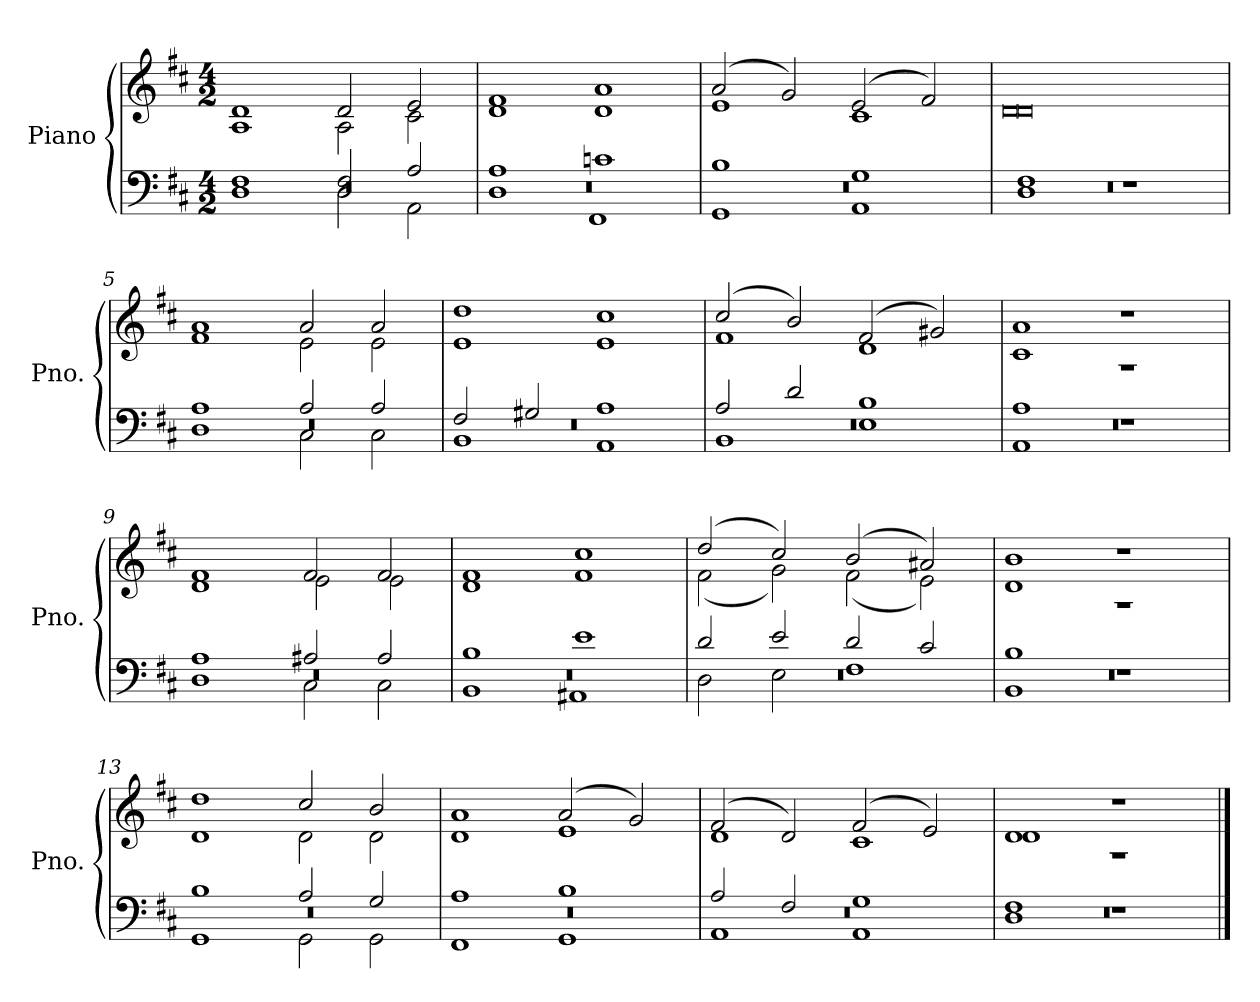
**kern	**kern
*part1	*part1
*staff2	*staff1
*I"Piano	*
*I'Pno.	*
*clefF4	*clefG2
*k[f#c#]	*k[f#c#]
*M4/2	*M4/2
*MM240	*MM240
=1	=1
*^	*^
*	*^	*	*
0r	1F#	1D	1d	1A
.	2F#/	2D\	2d/	2A\
.	2A/	2AA\	2e/	2c#\
=2	=2	=2	=2	=2
0r	1A	1D	1f#	1d
.	1cn	1FF#	1a	1d
=3	=3	=3	=3	=3
0r	1B	1GG	(2a/	1e
.	.	.	2g/)	.
.	1G	1AA	(2e/	1c#
.	.	.	2f#/)	.
=4	=4	=4	=4	=4
0r	1F#	1D	0d	0d
.	1r	1r	.	.
=5	=5	=5	=5	=5
0r	1A	1D	1a	1f#
.	2A/	2C#\	2a/	2e\
.	2A/	2C#\	2a/	2e\
=6	=6	=6	=6	=6
0r	2F#/	1BB	1dd	1e
.	2G#X/	.	.	.
.	1A	1AA	1cc#	1e
=7	=7	=7	=7	=7
0r	2A/	1BB	(2cc#/	1f#
.	2d/	.	2b/)	.
.	1B	1E	(2f#/	1d
.	.	.	2g#X/)	.
=8	=8	=8	=8	=8
0r	1A	1AA	1a	1c#
.	1r	1r	1r	1r
!!LO:LB:g=z	!!
=9	=9	=9	=9	=9
0r	1A	1D	1f#	1d
.	2A#X/	2C#\	2f#/	2e\
.	2A#/	2C#\	2f#/	2e\
=10	=10	=10	=10	=10
0r	1B	1BB	1f#	1d
.	1e	1AA#X	1cc#	1f#
=11	=11	=11	=11	=11
0r	2d/	2D\	(2dd/	(2f#\
.	2e/	2E\	2cc#/)	2g\)
.	2d/	1F#	(2b/	(2f#\
.	2c#/	.	2a#X/)	2e\)
=12	=12	=12	=12	=12
0r	1B	1BB	1b	1d
.	1r	1r	1r	1r
=13	=13	=13	=13	=13
0r	1B	1GG	1dd	1d
.	2A/	2GG\	2cc#/	2d\
.	2G/	2GG\	2b/	2d\
=14	=14	=14	=14	=14
0r	1A	1FF#	1a	1d
.	1B	1GG	(2a/	1e
.	.	.	2g/)	.
=15	=15	=15	=15	=15
0r	2A/	1AA	(2f#/	1d
.	2F#/	.	2d/)	.
.	1G	1AA	(2f#/	1c#
.	.	.	2e/)	.
=16	=16	=16	=16	=16
0r	1F#	1D	1d	1d
.	1r	1r	1r	1r
*v	*v	*v	*	*
*	*v	*v
==	==
*-	*-
